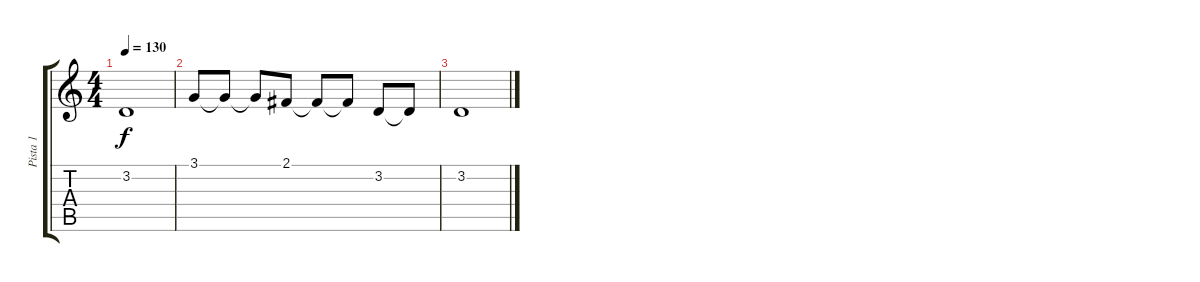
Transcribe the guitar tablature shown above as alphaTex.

\track ("Pista 1" "Pista 1") {instrument brightacousticpiano}
\staff {score tabs}
\tuning (E4 B3 G3 D3 A2 E2) {hide}
\ts (4 4)
\tempo 130
\clef g2
\ks c
3.2.1{dy f} |
3.1.8 3.1{t}.8 3.1{t}.8 2.1.8 2.1{t}.8 2.1{t}.8 3.2.8 3.2{t}.8 |
3.2.1
